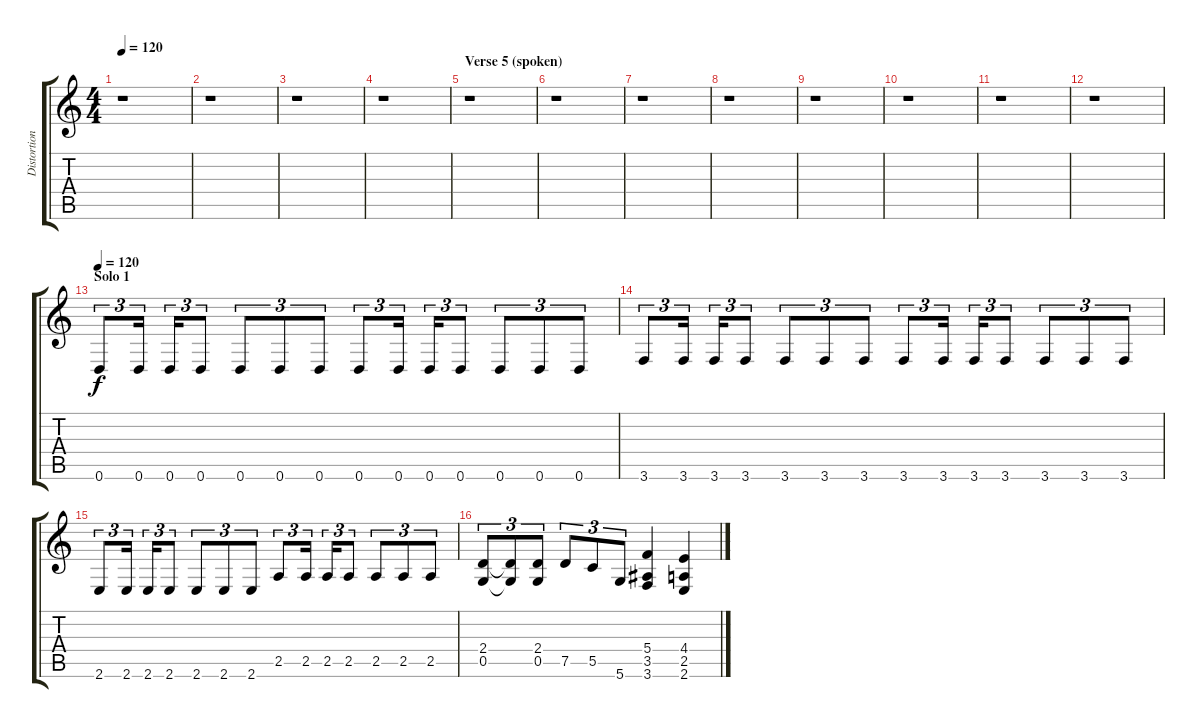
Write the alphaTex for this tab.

\track ("Distortion 1" "Distortion") {instrument distortionguitar}
\staff {score tabs}
\tuning (D4 A3 F3 C3 G2 D2) {hide}
\ts (4 4)
\tempo 120
\clef g2
\ks c
r.1{dy f} |
r.1 |
r.1 |
r.1 |
\section ("" "Verse 5 (spoken)")
r.1 |
r.1 |
r.1 |
r.1 |
r.1 |
r.1 |
r.1 |
r.1 |
\section ("" "Solo 1")
\tempo 120
0.6.8{tu (3 2)} 0.6.16{tu (3 2)} 0.6.16{tu (3 2)} 0.6.8{tu (3 2)} 0.6.8{tu (3 2)} 0.6.8{tu (3 2)} 0.6.8{tu (3 2)} 0.6.8{tu (3 2)} 0.6.16{tu (3 2)} 0.6.16{tu (3 2)} 0.6.8{tu (3 2)} 0.6.8{tu (3 2)} 0.6.8{tu (3 2)} 0.6.8{tu (3 2)} |
3.6.8{tu (3 2)} 3.6.16{tu (3 2)} 3.6.16{tu (3 2)} 3.6.8{tu (3 2)} 3.6.8{tu (3 2)} 3.6.8{tu (3 2)} 3.6.8{tu (3 2)} 3.6.8{tu (3 2)} 3.6.16{tu (3 2)} 3.6.16{tu (3 2)} 3.6.8{tu (3 2)} 3.6.8{tu (3 2)} 3.6.8{tu (3 2)} 3.6.8{tu (3 2)} |
2.6.8{tu (3 2)} 2.6.16{tu (3 2)} 2.6.16{tu (3 2)} 2.6.8{tu (3 2)} 2.6.8{tu (3 2)} 2.6.8{tu (3 2)} 2.6.8{tu (3 2)} 2.5.8{tu (3 2)} 2.5.16{tu (3 2)} 2.5.16{tu (3 2)} 2.5.8{tu (3 2)} 2.5.8{tu (3 2)} 2.5.8{tu (3 2)} 2.5.8{tu (3 2)} |
(2.4 0.5).8{tu (3 2)} (2.4{t} 0.5{t}).8{tu (3 2)} (2.4 0.5).8{tu (3 2)} 7.5.8{tu (3 2)} 5.5.8{tu (3 2)} 5.6.8{tu (3 2)} (5.4 3.5 3.6).4 (4.4 2.5 2.6).4
